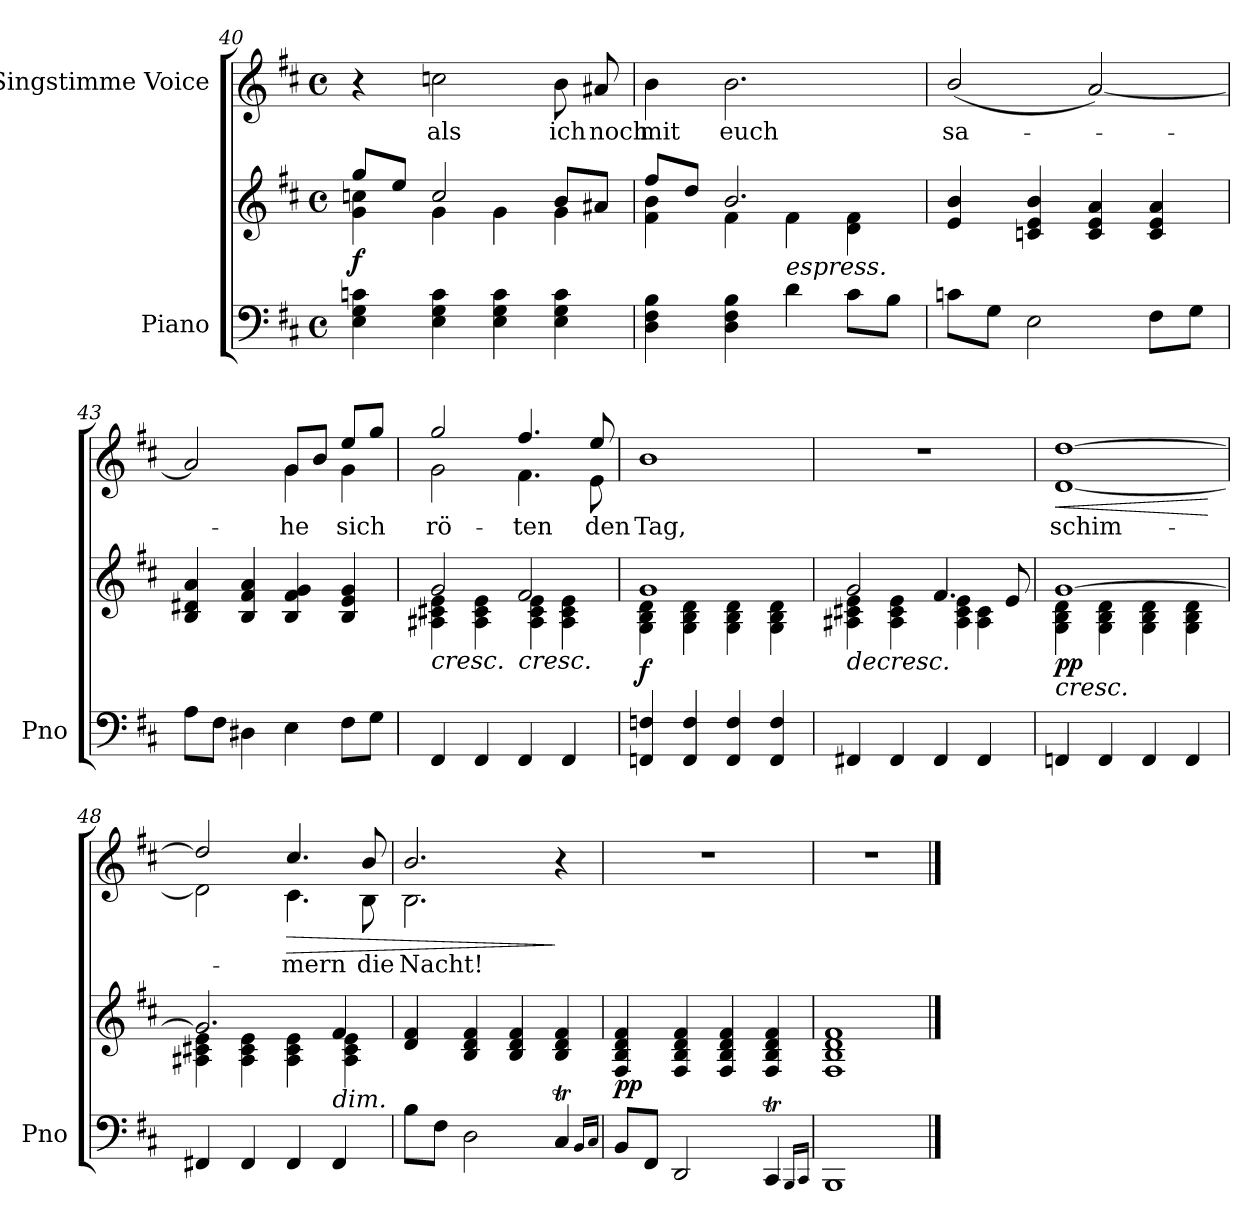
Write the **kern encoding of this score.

**kern	**kern	**dynam	**kern	**text	**dynam
*part2	*part2	*part2	*part1	*part1	*part1
*staff3	*staff2	*staff2/3	*staff1	*staff1	*staff1
*I"Piano	*	*	*I"Singstimme Voice	*	*
*I'Pno	*	*	*	*	*
*clefF4	*clefG2	*	*clefG2	*	*
*k[f#c#]	*k[f#c#]	*	*k[f#c#]	*	*
*M4/4	*M4/4	*	*M4/4	*	*
*met(c)	*met(c)	*	*met(c)	*	*
=40	=40	=40	=40	=40	=40
*	*^	*	*	*	*
!	!	!	!LO:DY:b	!	!	!
4E\ 4G\ 4cn\	8gg/L	4g\ 4ccn\	f	4r	.	.
.	8ee/J	.	.	.	.	.
!	!	!	!	!	!LO:LY:b	!
4E\ 4G\ 4c\	2cc/	4g\	.	2ccn\	als	.
4E\ 4G\ 4c\	.	4g\	.	.	.	.
!	!	!	!	!	!LO:LY:b	!
4E\ 4G\ 4c\	8b/L	4g\	.	8b\	ich	.
!	!	!	!	!	!LO:LY:b	!
.	8a#X/J	.	.	8a#X/	noch	.
=41	=41	=41	=41	=41	=41	=41
!	!	!	!	!	!LO:LY:b	!
4D\ 4F#\ 4B\	8ff#/L	4f#\ 4b\	.	4b\	mit	.
.	8dd/J	.	.	.	.	.
!	!	!	!	!	!LO:LY:b	!
4D\ 4F#\ 4B\	2.b/	4f#\	.	2.b\	euch	.
!	!	!LO:TX:b:i:t=espress.	!	!	!	!
4d\	.	4f#\	.	.	.	.
8c#\L	.	4d\ 4f#\	.	.	.	.
8B\J	.	.	.	.	.	.
*	*v	*v	*	*	*	*
!!LO:LB:g=z
=42	=42	=42	=42	=42	=42
!	!	!	!	!LO:LY:b	!
8cn\L	4e/ 4b/	.	(<2b/	sa-	.
8G\J	.	.	.	.	.
2E\	4cn/ 4e/ 4b/	.	.	.	.
.	4c/ 4e/ 4a/	.	[2a/)	.	.
8F#\L	4c/ 4e/ 4a/	.	.	.	.
8G\J	.	.	.	.	.
=43	=43	=43	=43	=43	=43
*	*	*	*^	*	*
8A\L	4B/ 4d#X/ 4a/	.	2a/]	2ryy	.	.
8F#\J	.	.	.	.	.	.
4D#X\	4B/ 4f#/ 4a/	.	.	.	.	.
!	!	!	!	!	!LO:LY:b	!
4E\	4B/ 4f#/ 4g/	.	8g!/L	4g\	-he	.
.	.	.	8b!/J	.	.	.
!	!	!	!	!	!LO:LY:b	!
8F#\L	4B/ 4e/ 4g/	.	8ee!/L	4g\	sich	.
8G\J	.	.	8gg!/J	.	.	.
=44	=44	=44	=44	=44	=44	=44
*	*^	*	*	*	*	*
!	!LO:TX:b:i:t=cresc.	!	!	!	!	!	!
!	!	!	!	!	!	!LO:LY:b	!
4FF#/	2g/	4A#X\ 4c#X\ 4e\	.	2gg!/	2g\	rö-	.
4FF#/	.	4A#\ 4c#\ 4e\	.	.	.	.	.
!	!	!	!LO:HP:b	!	!	!LO:LY:b	!
4FF#/	2f#/	4A#\ 4c#\ 4e\	<	4.ff#!/	4.f#\	-ten	.
4FF#/	.	4A#\ 4c#\ 4e\	.	.	.	.	.
!	!	!	!	!	!	!LO:LY:b	!
.	.	.	.	8ee!/	8e\	den	.
=45	=45	=45	=45	=45	=45	=45	=45
!	!	!	!LO:DY:b	!	!	!LO:LY:b	!
*	*	*	*	*v	*v	*	*
4FFn/ 4Fn/	1g	4G\ 4B\ 4d\	f	1b	Tag,	.
4FF/ 4F/	.	4G\ 4B\ 4d\	.	.	.	.
4FF/ 4F/	.	4G\ 4B\ 4d\	.	.	.	.
4FF/ 4F/	.	4G\ 4B\ 4d\	.	.	.	.
=46	=46	=46	=46	=46	=46	=46
!	!	!	!LO:HP:b	!	!	!
4FF#X/	2g/	4A#X\ 4c#X\ 4e\	>	1r	.	.
4FF#/	.	4A#\ 4c#\ 4e\	.	.	.	.
4FF#/	4.f#/	4A#\ 4c#\ 4e\	.	.	.	.
4FF#/	.	4A#\ 4c#\	.	.	.	.
.	8e/	.	[	.	.	.
!!LO:LB:g=z
=47	=47	=47	=47	=47	=47	=47
!	!	!	!LO:HP:b	!	!LO:LY:b	!LO:HP:b
*	*	*	*	*^	*	*
!	!	!	!LO:DY:n=1:b	!	!	!	!
4FFn/	[1g	4G\ 4B\ 4d\	< pp	[1dd	[1d	schim-	<
4FF/	.	4G\ 4B\ 4d\	.	.	.	.	.
4FF/	.	4G\ 4B\ 4d\	.	.	.	.	.
4FF/	.	4G\ 4B\ 4d\	.	.	.	.	.
*	*v	*v	*	*	*	*	*
*	*	*	*v	*v	*	*
.	.	]	.	.	[
=48	=48	=48	=48	=48	=48
*	*^	*	*^	*	*
4FF#X/	2.g/]	4A#X\ 4c#X\ 4e\	.	2dd/]	2d\]	.	.
4FF#/	.	4A#\ 4c#\ 4e\	.	.	.	.	.
!	!	!	!	!	!	!LO:LY:b	!LO:HP:b
4FF#/	.	4A#\ 4c#\ 4e\	.	4.cc#/	4.c#\	-mern	>
!	!LO:TX:b:i:t=dim.	!	!	!	!	!	!
4FF#/	4f#/	4A#\ 4c#\ 4e\	.	.	.	.	.
!	!	!	!	!	!	!LO:LY:b	!
.	.	.	.	8b/	8B\	die	.
*	*v	*v	*	*	*	*	*
=49	=49	=49	=49	=49	=49	=49
!	!	!	!	!	!LO:LY:b	!
8B\L	4d/ 4f#/	.	2.b/	2.B\	Nacht!	.
8F#\J	.	.	.	.	.	.
2D\	4B/ 4d/ 4f#/	.	.	.	.	.
.	4B/ 4d/ 4f#/	.	.	.	.	.
4C#t/	4B/ 4d/ 4f#/	.	4r	4ryy	.	]
*	*	*	*v	*v	*	*
16qBB/LL	.	.	.	.	.
16qC#/JJ	.	.	.	.	.
=50	=50	=50	=50	=50	=50
!	!	!LO:DY:b	!	!	!
8BB/L	4F#/ 4B/ 4d/ 4f#/	pp	1r	.	.
8FF#/J	.	.	.	.	.
2DD/	4F#/ 4B/ 4d/ 4f#/	.	.	.	.
.	4F#/ 4B/ 4d/ 4f#/	.	.	.	.
4CC#t/	4F#/ 4B/ 4d/ 4f#/	.	.	.	.
16qBBB/LL	.	.	.	.	.
16qCC#/JJ	.	.	.	.	.
=51	=51	=51	=51	=51	=51
1BBB	1F# 1B 1d 1f#	.	1r	.	.
.	.	[	.	.	.
==	==	==	==	==	==
*-	*-	*-	*-	*-	*-
